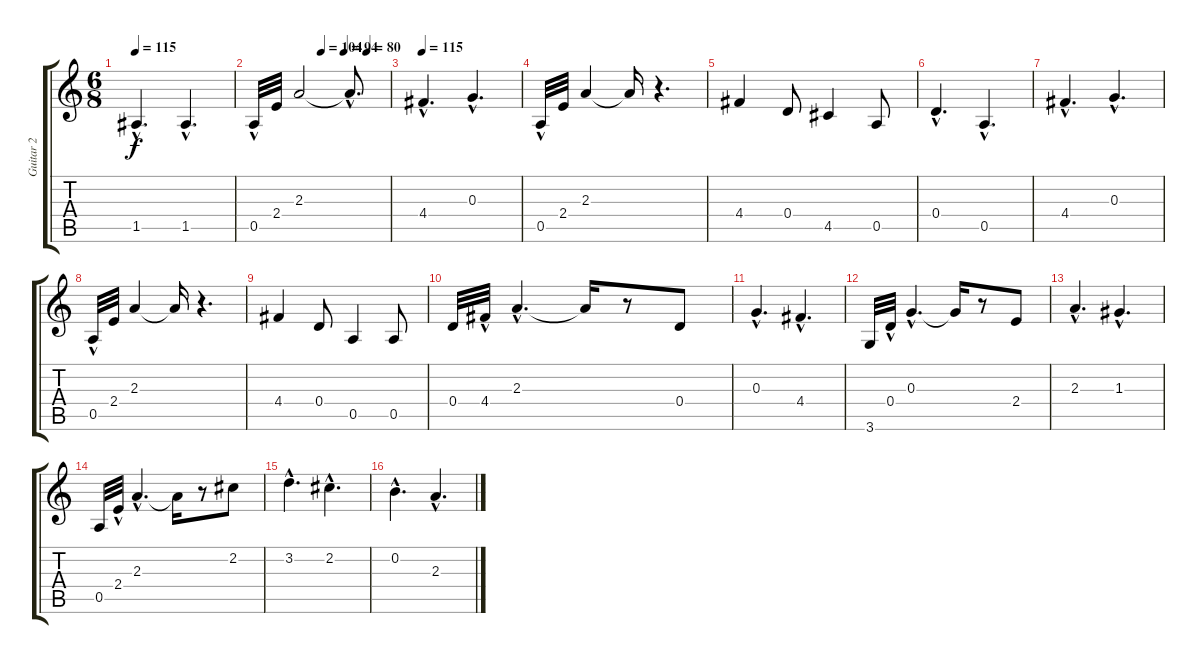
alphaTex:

\track ("Guitar 2" "Guitar 2") {instrument acousticguitarnylon}
\staff {score tabs}
\tuning (E4 B3 G3 D3 A2 E2) {hide}
\ts (6 8)
\tempo 115
\clef g2
\ks c
1.5{hac}.4{d dy f} 1.5{hac}.4{d} |
\tempo (104 0.5)
\tempo (94 0.6666666666666666)
\tempo (80 0.8333333333333334)
0.5{hac}.32 2.4.32 2.3.2 2.3{hac t}.8{d} |
\tempo 115
4.4{hac}.4{d} 0.3{hac}.4{d} |
0.5{hac}.32 2.4.32 2.3.4 2.3{t}.16 r.4{d} |
4.4.4 0.4.8 4.5.4 0.5.8 |
0.4{hac}.4{d} 0.5{hac}.4{d} |
4.4{hac}.4{d} 0.3{hac}.4{d} |
0.5{hac}.32 2.4.32 2.3.4 2.3{t}.16 r.4{d} |
4.4.4 0.4.8 0.5.4 0.5.8 |
0.4.32 4.4{hac}.32 2.3{hac}.4{d} 2.3{t}.16 r.8 0.4.8 |
0.3{hac}.4{d} 4.4{hac}.4{d} |
3.6.32 0.4{hac}.32 0.3{hac}.4{d} 0.3{t}.16 r.8 2.4.8 |
2.3{hac}.4{d} 1.3{hac}.4{d} |
0.5.32 2.4{hac}.32 2.3{hac}.4{d} 2.3{t}.16 r.8 2.2.8 |
3.2{hac}.4{d} 2.2{hac}.4{d} |
0.2{hac}.4{d} 2.3{hac}.4{d}
